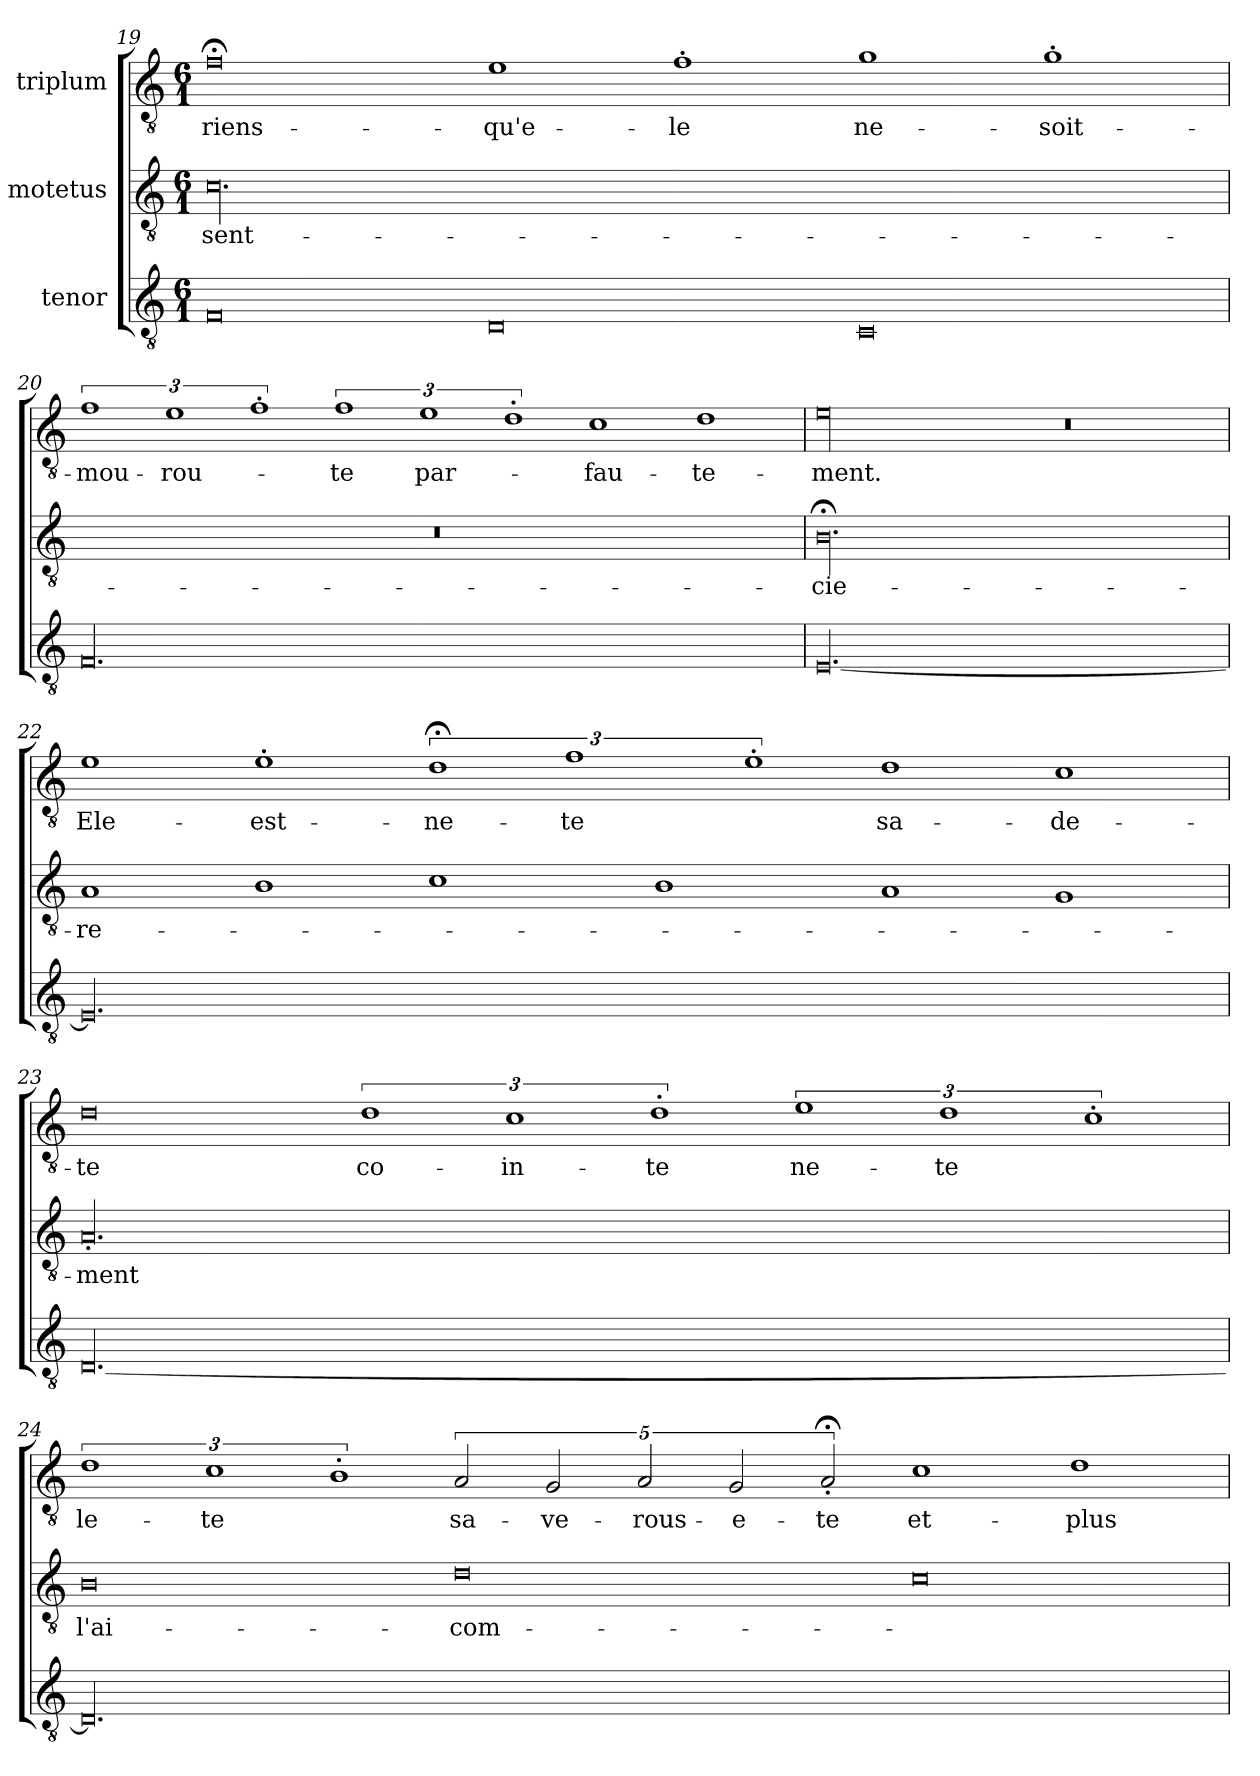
**kern	**kern	**text	**kern	**text
*part3	*part2	*part2	*part1	*part1
*staff3	*staff2	*staff2	*staff1	*staff1
*I"tenor	*I"motetus	*	*I"triplum	*
*clefGv2	*clefGv2	*	*clefGv2	*
*k[]	*k[]	*	*k[]	*
*C:	*C:	*	*C:	*
*M6/1	*M6/1	*	*M6/1	*
=19	=19	=19	=19	=19
0F/	00.c\	sent-	0f;<\	riens-
0D/	.	.	1e\	qu'e-
.	.	.	1f'\	-le
0C/	.	.	1g\	ne-
.	.	.	1g'\	soit-
=20	=20	=20	=20	=20
00.F/	00.r	.	3%2f\	-mou-
.	.	.	3%2e\	-rou-
.	.	.	3%2f'\	.
.	.	.	3%2f\	-te
.	.	.	3%2e\	par-
.	.	.	3%2d'\	.
.	.	.	1c\	-fau-
.	.	.	1d\	-te-
=21	=21	=21	=21	=21
[00.E/	00.B;<\	cie-	00e\	-ment.
.	.	.	0r	.
!!LO:PB:g=z
=22	=22	=22	=22	=22
00.E/]	1A/	-re-	1e\	Ele-
.	1B\	.	1e'\	est-
.	1c\	.	3%2d;<\	-ne-
.	.	.	3%2f\	-te
.	1B\	.	.	.
.	.	.	3%2e'\	.
.	1A/	.	1d\	sa-
.	1G/	.	1c\	-de-
=23	=23	=23	=23	=23
[00.D/	00.A'/	-ment	0d\	-te
.	.	.	3%2d\	co-
.	.	.	3%2c\	-in-
.	.	.	3%2d'\	-te
.	.	.	3%2e\	-ne-
.	.	.	3%2d\	-te
.	.	.	3%2c'\	.
=24	=24	=24	=24	=24
00.D/]	0B\	l'ai-	3%2d\	-le-
.	.	.	3%2c\	-te
.	.	.	3%2B'\	.
.	0d\	com-	5%2A/	sa-
.	.	.	5%2G/	-ve-
.	.	.	5%2A/	-rous-
.	.	.	5%2G/	-e-
.	.	.	5%2A;<'/	-te
.	0c\	.	1c\	et-
.	.	.	1d\	plus-
=	=	=	=	=
*-	*-	*-	*-	*-
